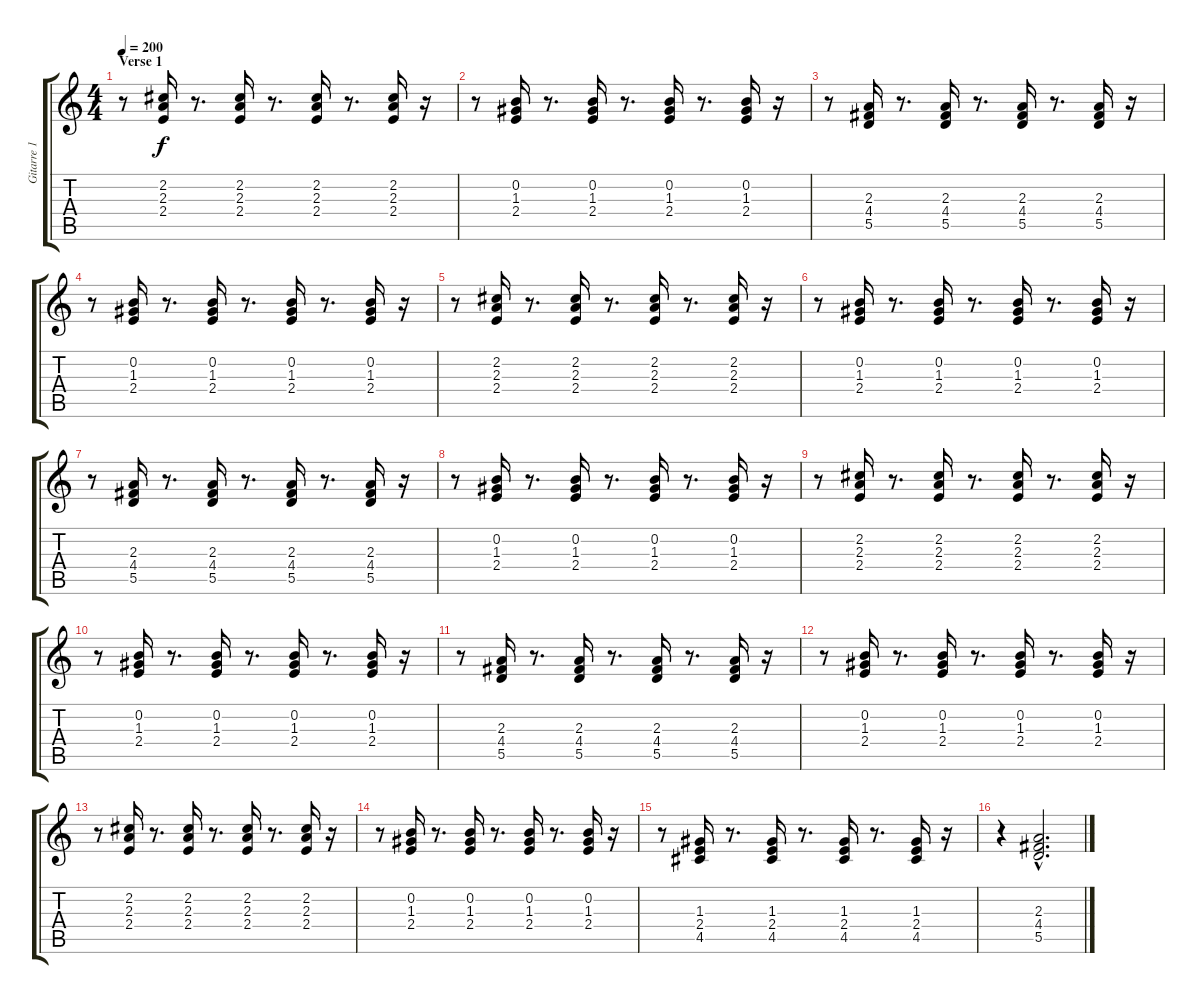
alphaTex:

\track ("Gitarre 1 - Farin Urlaub" "Gitarre 1 ") {instrument electricguitarclean}
\staff {score tabs}
\tuning (E4 B3 G3 D3 A2 E2) {hide}
\ts (4 4)
\section ("" "Verse 1")
\tempo 200
\clef g2
\ks c
r.8{dy f} (2.2 2.3 2.4).16 r.8{d} (2.2 2.3 2.4).16 r.8{d} (2.2 2.3 2.4).16 r.8{d} (2.2 2.3 2.4).16 r.16 |
r.8 (0.2 1.3 2.4).16 r.8{d} (0.2 1.3 2.4).16 r.8{d} (0.2 1.3 2.4).16 r.8{d} (0.2 1.3 2.4).16 r.16 |
r.8 (2.3 4.4 5.5).16 r.8{d} (2.3 4.4 5.5).16 r.8{d} (2.3 4.4 5.5).16 r.8{d} (2.3 4.4 5.5).16 r.16 |
r.8 (0.2 1.3 2.4).16 r.8{d} (0.2 1.3 2.4).16 r.8{d} (0.2 1.3 2.4).16 r.8{d} (0.2 1.3 2.4).16 r.16 |
r.8 (2.2 2.3 2.4).16 r.8{d} (2.2 2.3 2.4).16 r.8{d} (2.2 2.3 2.4).16 r.8{d} (2.2 2.3 2.4).16 r.16 |
r.8 (0.2 1.3 2.4).16 r.8{d} (0.2 1.3 2.4).16 r.8{d} (0.2 1.3 2.4).16 r.8{d} (0.2 1.3 2.4).16 r.16 |
r.8 (2.3 4.4 5.5).16 r.8{d} (2.3 4.4 5.5).16 r.8{d} (2.3 4.4 5.5).16 r.8{d} (2.3 4.4 5.5).16 r.16 |
r.8 (0.2 1.3 2.4).16 r.8{d} (0.2 1.3 2.4).16 r.8{d} (0.2 1.3 2.4).16 r.8{d} (0.2 1.3 2.4).16 r.16 |
r.8 (2.2 2.3 2.4).16 r.8{d} (2.2 2.3 2.4).16 r.8{d} (2.2 2.3 2.4).16 r.8{d} (2.2 2.3 2.4).16 r.16 |
r.8 (0.2 1.3 2.4).16 r.8{d} (0.2 1.3 2.4).16 r.8{d} (0.2 1.3 2.4).16 r.8{d} (0.2 1.3 2.4).16 r.16 |
r.8 (2.3 4.4 5.5).16 r.8{d} (2.3 4.4 5.5).16 r.8{d} (2.3 4.4 5.5).16 r.8{d} (2.3 4.4 5.5).16 r.16 |
r.8 (0.2 1.3 2.4).16 r.8{d} (0.2 1.3 2.4).16 r.8{d} (0.2 1.3 2.4).16 r.8{d} (0.2 1.3 2.4).16 r.16 |
r.8 (2.2 2.3 2.4).16 r.8{d} (2.2 2.3 2.4).16 r.8{d} (2.2 2.3 2.4).16 r.8{d} (2.2 2.3 2.4).16 r.16 |
r.8 (0.2 1.3 2.4).16 r.8{d} (0.2 1.3 2.4).16 r.8{d} (0.2 1.3 2.4).16 r.8{d} (0.2 1.3 2.4).16 r.16 |
r.8 (1.3 2.4 4.5).16 r.8{d} (1.3 2.4 4.5).16 r.8{d} (1.3 2.4 4.5).16 r.8{d} (1.3 2.4 4.5).16 r.16 |
r.4 (2.3{hac} 4.4{hac} 5.5{hac}).2{d}
